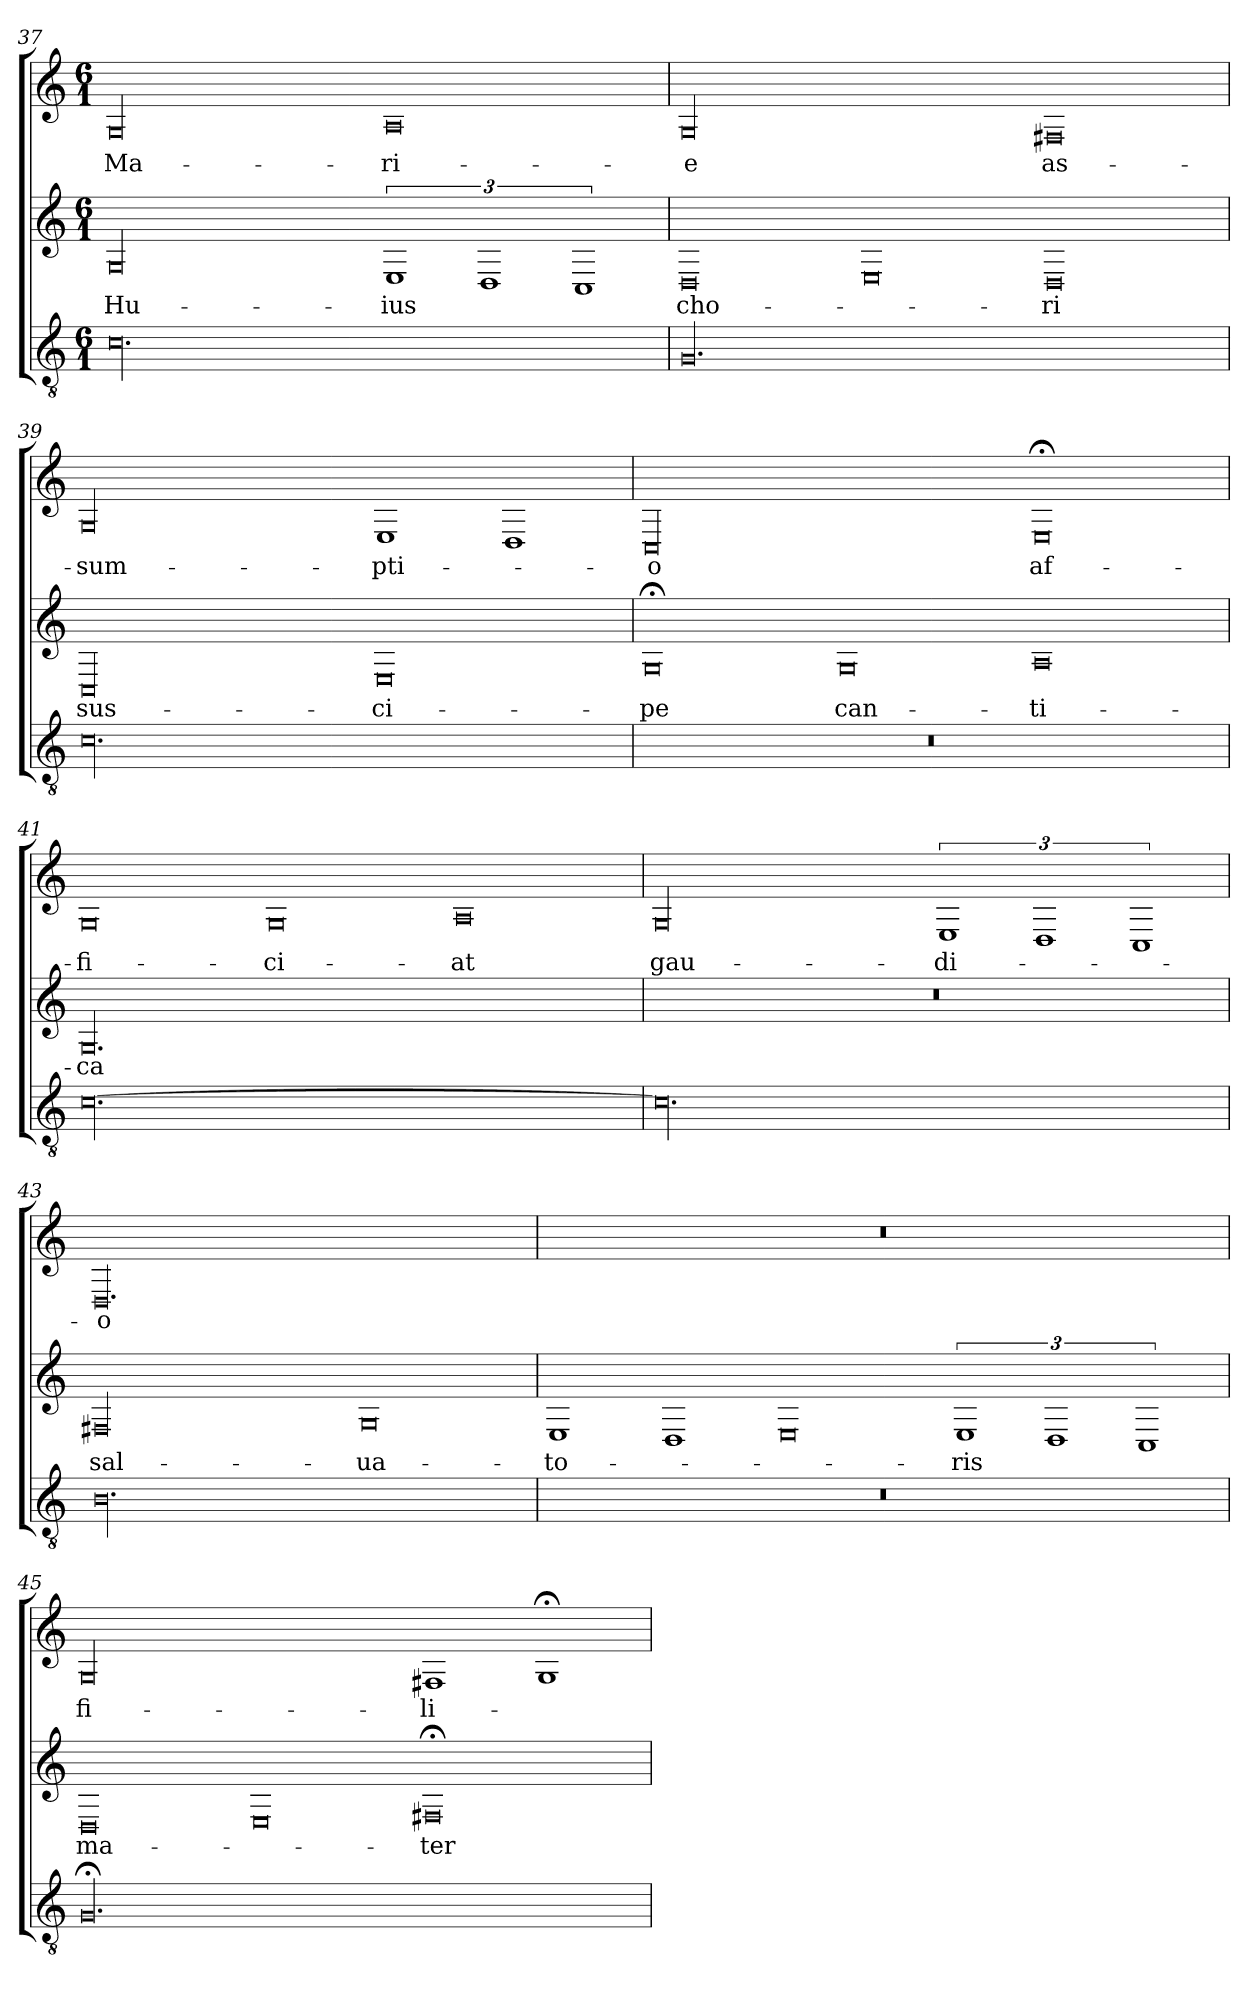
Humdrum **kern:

**kern	**kern	**text	**kern	**text
*part3	*part2	*part2	*part1	*part1
*staff3	*staff2	*staff2	*staff1	*staff1
!!LO:PB:g=z
*clefGv2	*clefG2	*	*clefG2	*
*k[]	*k[]	*	*k[]	*
*C:	*C:	*	*C:	*
*M6/1	*M6/1	*	*M6/1	*
=37	=37	=37	=37	=37
00.c\	00G/	Hu-	00G/	Ma-
.	3%2E/	-ius	0A/	-ri-
.	3%2D/	.	.	.
.	3%2C/	.	.	.
=38	=38	=38	=38	=38
00.G/	0D/	cho-	00G/	-e
.	0E/	.	.	.
.	0D/	-ri	0F#X/	as-
=39	=39	=39	=39	=39
00.c\	00C/	sus-	00G/	-sum-
.	0E/	-ci-	1E/	-pti-
.	.	.	1D/	.
=40	=40	=40	=40	=40
00.r	0G;</	-pe	00C/	-o
.	0G/	can-	.	.
.	0A/	-ti-	0E;</	af-
=41	=41	=41	=41	=41
[00.c\	00.G/	-ca	0G/	-fi-
.	.	.	0G/	-ci-
.	.	.	0A/	-at
=42	=42	=42	=42	=42
00.c\]	00.r	.	00G/	gau-
.	.	.	3%2E/	-di-
.	.	.	3%2D/	.
.	.	.	3%2C/	.
=43	=43	=43	=43	=43
00.B\	00F#X/	sal-	00.D/	-o
.	0G/	-ua-	.	.
=44	=44	=44	=44	=44
00.r	1E/	-to-	00.r	.
.	1D/	.	.	.
.	0E/	.	.	.
.	3%2E/	-ris	.	.
.	3%2D/	.	.	.
.	3%2C/	.	.	.
=45	=45	=45	=45	=45
00.G;</	0D/	ma-	00G/	fi-
.	0E/	.	.	.
.	0F#X;</	-ter	1F#X/	-li-
.	.	.	1G;</	.
=	=	=	=	=
*-	*-	*-	*-	*-
